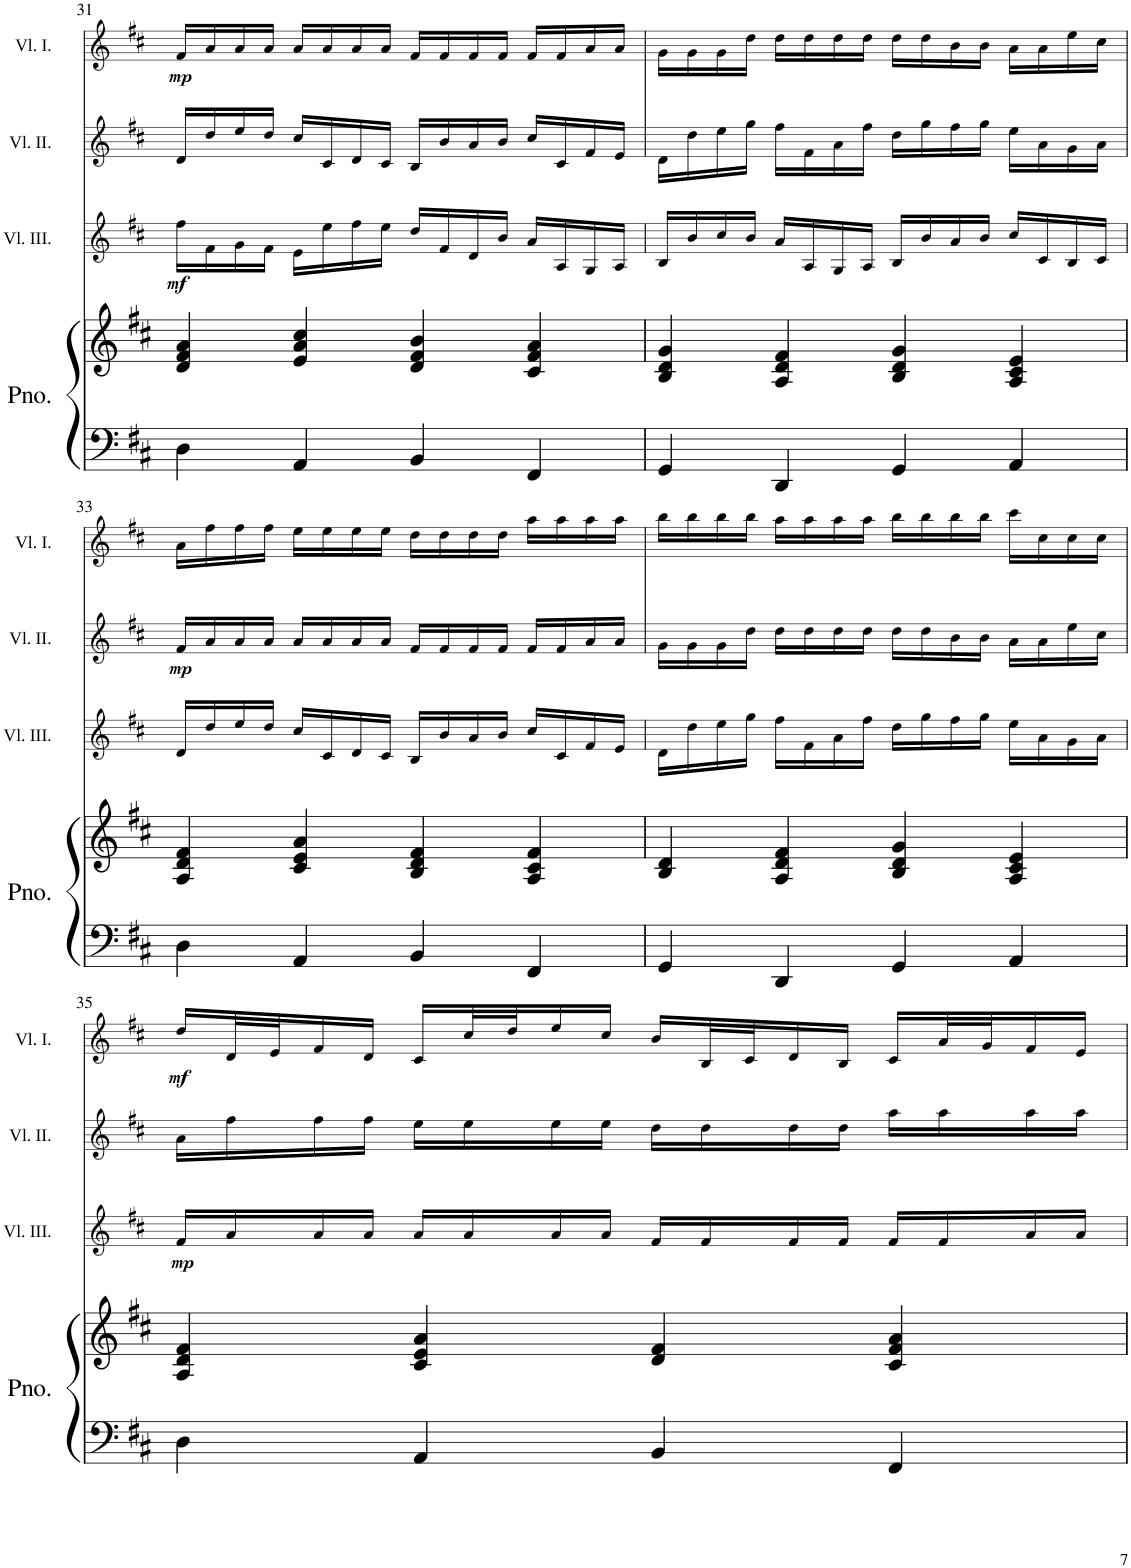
**kern	**kern	**kern	**dynam	**kern	**dynam	**kern	**dynam
*part4	*part4	*part3	*part3	*part2	*part2	*part1	*part1
*staff5	*staff4	*staff3	*staff3	*staff2	*staff2	*staff1	*staff1
*I"Piano	*	*I"Violino III	*	*I"Violino II	*	*I"Violino I	*
*I'Pno.	*	*I'Vl. III.	*	*I'Vl. II.	*	*I'Vl. I.	*
!!LO:PB:g=z
*clefF4	*clefG2	*clefG2	*	*clefG2	*	*clefG2	*
*k[f#c#]	*k[f#c#]	*k[f#c#]	*	*k[f#c#]	*	*k[f#c#]	*
*M4/4	*M4/4	*M4/4	*	*M4/4	*	*M4/4	*
*met(c)	*met(c)	*met(c)	*	*met(c)	*	*met(c)	*
=31	=31	=31	=31	=31	=31	=31	=31
!	!	!	!LO:DY:b	!	!	!	!LO:DY:b
4D\	4d/ 4f#/ 4a/	16ff#\LL	mf	16d/LL	.	16f#/LL	mp
.	.	16f#\	.	16dd/	.	16a/	.
.	.	16g\	.	16ee/	.	16a/	.
.	.	16f#\JJ	.	16dd/JJ	.	16a/JJ	.
4AA/	4e/ 4a/ 4cc#/	16e\LL	.	16cc#/LL	.	16a/LL	.
.	.	16ee\	.	16c#/	.	16a/	.
.	.	16ff#\	.	16d/	.	16a/	.
.	.	16ee\JJ	.	16c#/JJ	.	16a/JJ	.
4BB/	4d/ 4f#/ 4b/	16dd/LL	.	16B/LL	.	16f#/LL	.
.	.	16f#/	.	16b/	.	16f#/	.
.	.	16d/	.	16a/	.	16f#/	.
.	.	16b/JJ	.	16b/JJ	.	16f#/JJ	.
4FF#/	4c#/ 4f#/ 4a/	16a/LL	.	16cc#/LL	.	16f#/LL	.
.	.	16A/	.	16c#/	.	16f#/	.
.	.	16G/	.	16f#/	.	16a/	.
.	.	16A/JJ	.	16e/JJ	.	16a/JJ	.
=32	=32	=32	=32	=32	=32	=32	=32
4GG/	4B/ 4d/ 4g/	16B/LL	.	16d\LL	.	16g\LL	.
.	.	16b/	.	16dd\	.	16g\	.
.	.	16cc#/	.	16ee\	.	16g\	.
.	.	16b/JJ	.	16gg\JJ	.	16dd\JJ	.
4DD/	4A/ 4d/ 4f#/	16a/LL	.	16ff#\LL	.	16dd\LL	.
.	.	16A/	.	16f#\	.	16dd\	.
.	.	16G/	.	16a\	.	16dd\	.
.	.	16A/JJ	.	16ff#\JJ	.	16dd\JJ	.
4GG/	4B/ 4d/ 4g/	16B/LL	.	16dd\LL	.	16dd\LL	.
.	.	16b/	.	16gg\	.	16dd\	.
.	.	16a/	.	16ff#\	.	16b\	.
.	.	16b/JJ	.	16gg\JJ	.	16b\JJ	.
4AA/	4A/ 4c#/ 4e/	16cc#/LL	.	16ee\LL	.	16a\LL	.
.	.	16c#/	.	16a\	.	16a\	.
.	.	16B/	.	16g\	.	16ee\	.
.	.	16c#/JJ	.	16a\JJ	.	16cc#\JJ	.
!!LO:LB:g=z
=33	=33	=33	=33	=33	=33	=33	=33
!	!	!	!	!	!LO:DY:b	!	!
4D\	4A/ 4d/ 4f#/	16d/LL	.	16f#/LL	mp	16a\LL	.
.	.	16dd/	.	16a/	.	16ff#\	.
.	.	16ee/	.	16a/	.	16ff#\	.
.	.	16dd/JJ	.	16a/JJ	.	16ff#\JJ	.
4AA/	4c#/ 4e/ 4a/	16cc#/LL	.	16a/LL	.	16ee\LL	.
.	.	16c#/	.	16a/	.	16ee\	.
.	.	16d/	.	16a/	.	16ee\	.
.	.	16c#/JJ	.	16a/JJ	.	16ee\JJ	.
4BB/	4B/ 4d/ 4f#/	16B/LL	.	16f#/LL	.	16dd\LL	.
.	.	16b/	.	16f#/	.	16dd\	.
.	.	16a/	.	16f#/	.	16dd\	.
.	.	16b/JJ	.	16f#/JJ	.	16dd\JJ	.
4FF#/	4A/ 4c#/ 4f#/	16cc#/LL	.	16f#/LL	.	16aa\LL	.
.	.	16c#/	.	16f#/	.	16aa\	.
.	.	16f#/	.	16a/	.	16aa\	.
.	.	16e/JJ	.	16a/JJ	.	16aa\JJ	.
=34	=34	=34	=34	=34	=34	=34	=34
4GG/	4B/ 4d/	16d\LL	.	16g\LL	.	16bb\LL	.
.	.	16dd\	.	16g\	.	16bb\	.
.	.	16ee\	.	16g\	.	16bb\	.
.	.	16gg\JJ	.	16dd\JJ	.	16bb\JJ	.
4DD/	4A/ 4d/ 4f#/	16ff#\LL	.	16dd\LL	.	16aa\LL	.
.	.	16f#\	.	16dd\	.	16aa\	.
.	.	16a\	.	16dd\	.	16aa\	.
.	.	16ff#\JJ	.	16dd\JJ	.	16aa\JJ	.
4GG/	4B/ 4d/ 4g/	16dd\LL	.	16dd\LL	.	16bb\LL	.
.	.	16gg\	.	16dd\	.	16bb\	.
.	.	16ff#\	.	16b\	.	16bb\	.
.	.	16gg\JJ	.	16b\JJ	.	16bb\JJ	.
4AA/	4A/ 4c#/ 4e/	16ee\LL	.	16a\LL	.	16ccc#\LL	.
.	.	16a\	.	16a\	.	16cc#\	.
.	.	16g\	.	16ee\	.	16cc#\	.
.	.	16a\JJ	.	16cc#\JJ	.	16cc#\JJ	.
!!LO:LB:g=z
=35	=35	=35	=35	=35	=35	=35	=35
!	!	!	!LO:DY:b	!	!	!	!LO:DY:b
4D\	4A/ 4d/ 4f#/	16f#/LL	mp	16a\LL	.	16dd/LL	mf
.	.	16a/	.	16ff#\	.	32d/L	.
.	.	.	.	.	.	32e/J	.
.	.	16a/	.	16ff#\	.	16f#/	.
.	.	16a/JJ	.	16ff#\JJ	.	16d/JJ	.
4AA/	4c#/ 4e/ 4a/	16a/LL	.	16ee\LL	.	16c#/LL	.
.	.	16a/	.	16ee\	.	32cc#/L	.
.	.	.	.	.	.	32dd/J	.
.	.	16a/	.	16ee\	.	16ee/	.
.	.	16a/JJ	.	16ee\JJ	.	16cc#/JJ	.
4BB/	4d/ 4f#/	16f#/LL	.	16dd\LL	.	16b/LL	.
.	.	16f#/	.	16dd\	.	32B/L	.
.	.	.	.	.	.	32c#/J	.
.	.	16f#/	.	16dd\	.	16d/	.
.	.	16f#/JJ	.	16dd\JJ	.	16B/JJ	.
4FF#/	4c#/ 4f#/ 4a/	16f#/LL	.	16aa\LL	.	16c#/LL	.
.	.	16f#/	.	16aa\	.	32a/L	.
.	.	.	.	.	.	32g/J	.
.	.	16a/	.	16aa\	.	16f#/	.
.	.	16a/JJ	.	16aa\JJ	.	16e/JJ	.
=	=	=	=	=	=	=	=
*-	*-	*-	*-	*-	*-	*-	*-
